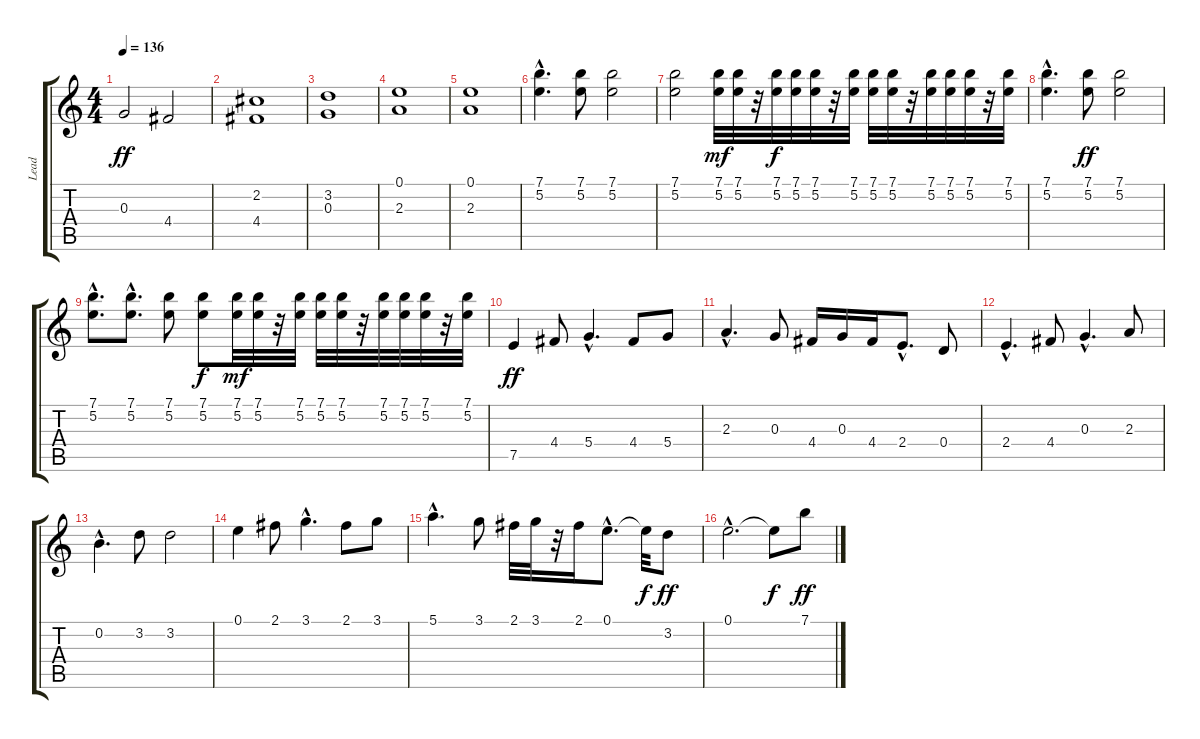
\track ("Lead" "Lead") {instrument overdrivenguitar}
\staff {score tabs}
\tuning (E4 B3 G3 D3 A2 E2) {hide}
\ts (4 4)
\tempo 136
\clef g2
\ks c
0.3.2{dy ff} 4.4.2 |
(2.2 4.4).1 |
(3.2 0.3).1 |
(0.1 2.3).1 |
(0.1 2.3).1 |
(7.1{hac} 5.2{hac}).4{d} (7.1 5.2).8 (7.1 5.2).2 |
(7.1 5.2).2 (7.1 5.2).32{dy mf} (7.1 5.2).32 r.32 (7.1 5.2).32{dy f} (7.1 5.2).32 (7.1 5.2).32 r.32 (7.1 5.2).32 (7.1 5.2).32 (7.1 5.2).32 r.32 (7.1 5.2).32 (7.1 5.2).32 (7.1 5.2).32 r.32 (7.1 5.2).32 |
(7.1{hac} 5.2{hac}).4{d} (7.1 5.2).8{dy ff} (7.1 5.2).2 |
(7.1{hac} 5.2{hac}).8{d} (7.1{hac} 5.2{hac}).8{d} (7.1 5.2).8 (7.1 5.2).8{dy f} (7.1 5.2).32{dy mf} (7.1 5.2).32 r.32 (7.1 5.2).32 (7.1 5.2).32 (7.1 5.2).32 r.32 (7.1 5.2).32 (7.1 5.2).32 (7.1 5.2).32 r.32 (7.1 5.2).32 |
7.5.4{dy ff} 4.4.8 5.4{hac}.4{d} 4.4.8 5.4.8 |
2.3{hac}.4{d} 0.3.8 4.4.16 0.3.16 4.4.16 2.4{hac}.8{d} 0.4.8 |
2.4{hac}.4{d} 4.4.8 0.3{hac}.4{d} 2.3.8 |
0.2{hac}.4{d} 3.2.8 3.2.2 |
0.1.4 2.1.8 3.1{hac}.4{d} 2.1.8 3.1.8 |
5.1{hac}.4{d} 3.1.8 2.1.32 3.1.32 r.32 2.1.16 0.1{hac}.8{d} 0.1{t}.32{dy f} 3.2.8{dy ff} |
0.1{hac}.2{d} 0.1{t}.8{dy f} 7.1.8{dy ff}
